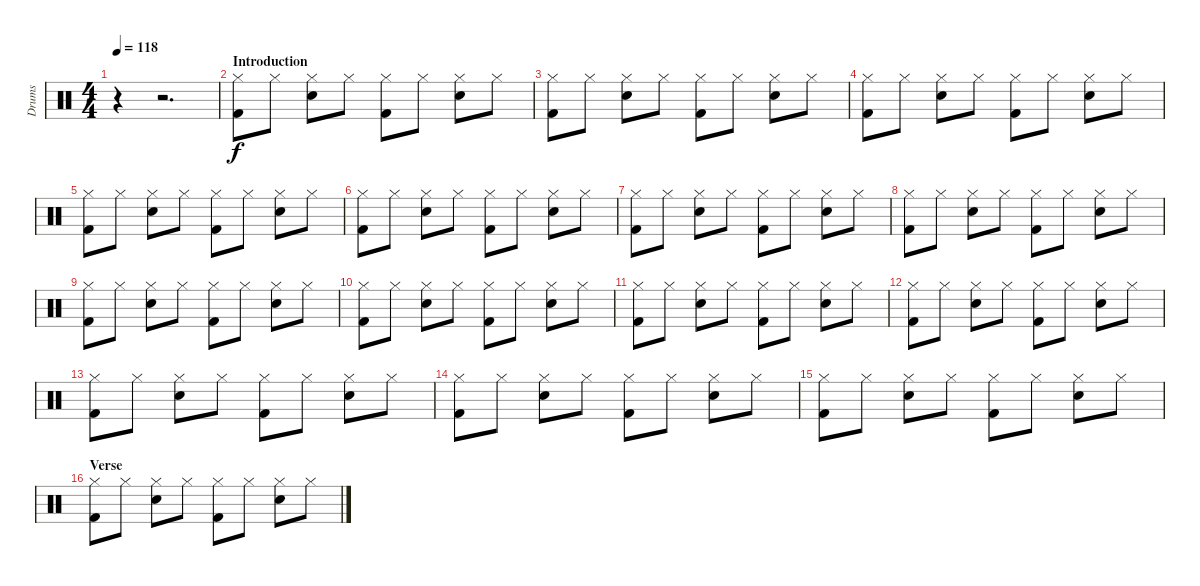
\track ("Drums" "Drums") {instrument percussion}
\staff {score}
\articulation defaults
\ts (4 4)
\tempo 118
\clef neutral
\ks c
r.4{dy f} r.2{d} |
\section ("" "Introduction")
("Hi-Hat (closed)" "Kick (hit) 2").8 "Hi-Hat (closed)".8 ("Hi-Hat (closed)" "Snare (hit) 2").8 "Hi-Hat (closed)".8 ("Hi-Hat (closed)" "Kick (hit) 2").8 "Hi-Hat (closed)".8 ("Hi-Hat (closed)" "Snare (hit) 2").8 "Hi-Hat (closed)".8 |
("Hi-Hat (closed)" "Kick (hit) 2").8 "Hi-Hat (closed)".8 ("Hi-Hat (closed)" "Snare (hit) 2").8 "Hi-Hat (closed)".8 ("Hi-Hat (closed)" "Kick (hit) 2").8 "Hi-Hat (closed)".8 ("Hi-Hat (closed)" "Snare (hit) 2").8 "Hi-Hat (closed)".8 |
("Hi-Hat (closed)" "Kick (hit) 2").8 "Hi-Hat (closed)".8 ("Hi-Hat (closed)" "Snare (hit) 2").8 "Hi-Hat (closed)".8 ("Hi-Hat (closed)" "Kick (hit) 2").8 "Hi-Hat (closed)".8 ("Hi-Hat (closed)" "Snare (hit) 2").8 "Hi-Hat (closed)".8 |
("Hi-Hat (closed)" "Kick (hit) 2").8 "Hi-Hat (closed)".8 ("Hi-Hat (closed)" "Snare (hit) 2").8 "Hi-Hat (closed)".8 ("Hi-Hat (closed)" "Kick (hit) 2").8 "Hi-Hat (closed)".8 ("Hi-Hat (closed)" "Snare (hit) 2").8 "Hi-Hat (closed)".8 |
("Hi-Hat (closed)" "Kick (hit) 2").8 "Hi-Hat (closed)".8 ("Hi-Hat (closed)" "Snare (hit) 2").8 "Hi-Hat (closed)".8 ("Hi-Hat (closed)" "Kick (hit) 2").8 "Hi-Hat (closed)".8 ("Hi-Hat (closed)" "Snare (hit) 2").8 "Hi-Hat (closed)".8 |
("Hi-Hat (closed)" "Kick (hit) 2").8 "Hi-Hat (closed)".8 ("Hi-Hat (closed)" "Snare (hit) 2").8 "Hi-Hat (closed)".8 ("Hi-Hat (closed)" "Kick (hit) 2").8 "Hi-Hat (closed)".8 ("Hi-Hat (closed)" "Snare (hit) 2").8 "Hi-Hat (closed)".8 |
("Hi-Hat (closed)" "Kick (hit) 2").8 "Hi-Hat (closed)".8 ("Hi-Hat (closed)" "Snare (hit) 2").8 "Hi-Hat (closed)".8 ("Hi-Hat (closed)" "Kick (hit) 2").8 "Hi-Hat (closed)".8 ("Hi-Hat (closed)" "Snare (hit) 2").8 "Hi-Hat (closed)".8 |
("Hi-Hat (closed)" "Kick (hit) 2").8 "Hi-Hat (closed)".8 ("Hi-Hat (closed)" "Snare (hit) 2").8 "Hi-Hat (closed)".8 ("Hi-Hat (closed)" "Kick (hit) 2").8 "Hi-Hat (closed)".8 ("Hi-Hat (closed)" "Snare (hit) 2").8 "Hi-Hat (closed)".8 |
("Hi-Hat (closed)" "Kick (hit) 2").8 "Hi-Hat (closed)".8 ("Hi-Hat (closed)" "Snare (hit) 2").8 "Hi-Hat (closed)".8 ("Hi-Hat (closed)" "Kick (hit) 2").8 "Hi-Hat (closed)".8 ("Hi-Hat (closed)" "Snare (hit) 2").8 "Hi-Hat (closed)".8 |
("Hi-Hat (closed)" "Kick (hit) 2").8 "Hi-Hat (closed)".8 ("Hi-Hat (closed)" "Snare (hit) 2").8 "Hi-Hat (closed)".8 ("Hi-Hat (closed)" "Kick (hit) 2").8 "Hi-Hat (closed)".8 ("Hi-Hat (closed)" "Snare (hit) 2").8 "Hi-Hat (closed)".8 |
("Hi-Hat (closed)" "Kick (hit) 2").8 "Hi-Hat (closed)".8 ("Hi-Hat (closed)" "Snare (hit) 2").8 "Hi-Hat (closed)".8 ("Hi-Hat (closed)" "Kick (hit) 2").8 "Hi-Hat (closed)".8 ("Hi-Hat (closed)" "Snare (hit) 2").8 "Hi-Hat (closed)".8 |
("Hi-Hat (closed)" "Kick (hit) 2").8 "Hi-Hat (closed)".8 ("Hi-Hat (closed)" "Snare (hit) 2").8 "Hi-Hat (closed)".8 ("Hi-Hat (closed)" "Kick (hit) 2").8 "Hi-Hat (closed)".8 ("Hi-Hat (closed)" "Snare (hit) 2").8 "Hi-Hat (closed)".8 |
("Hi-Hat (closed)" "Kick (hit) 2").8 "Hi-Hat (closed)".8 ("Hi-Hat (closed)" "Snare (hit) 2").8 "Hi-Hat (closed)".8 ("Hi-Hat (closed)" "Kick (hit) 2").8 "Hi-Hat (closed)".8 ("Hi-Hat (closed)" "Snare (hit) 2").8 "Hi-Hat (closed)".8 |
("Hi-Hat (closed)" "Kick (hit) 2").8 "Hi-Hat (closed)".8 ("Hi-Hat (closed)" "Snare (hit) 2").8 "Hi-Hat (closed)".8 ("Hi-Hat (closed)" "Kick (hit) 2").8 "Hi-Hat (closed)".8 ("Hi-Hat (closed)" "Snare (hit) 2").8 "Hi-Hat (closed)".8 |
\section ("" "Verse")
("Hi-Hat (closed)" "Kick (hit) 2").8 "Hi-Hat (closed)".8 ("Hi-Hat (closed)" "Snare (hit) 2").8 "Hi-Hat (closed)".8 ("Hi-Hat (closed)" "Kick (hit) 2").8 "Hi-Hat (closed)".8 ("Hi-Hat (closed)" "Snare (hit) 2").8 "Hi-Hat (closed)".8
